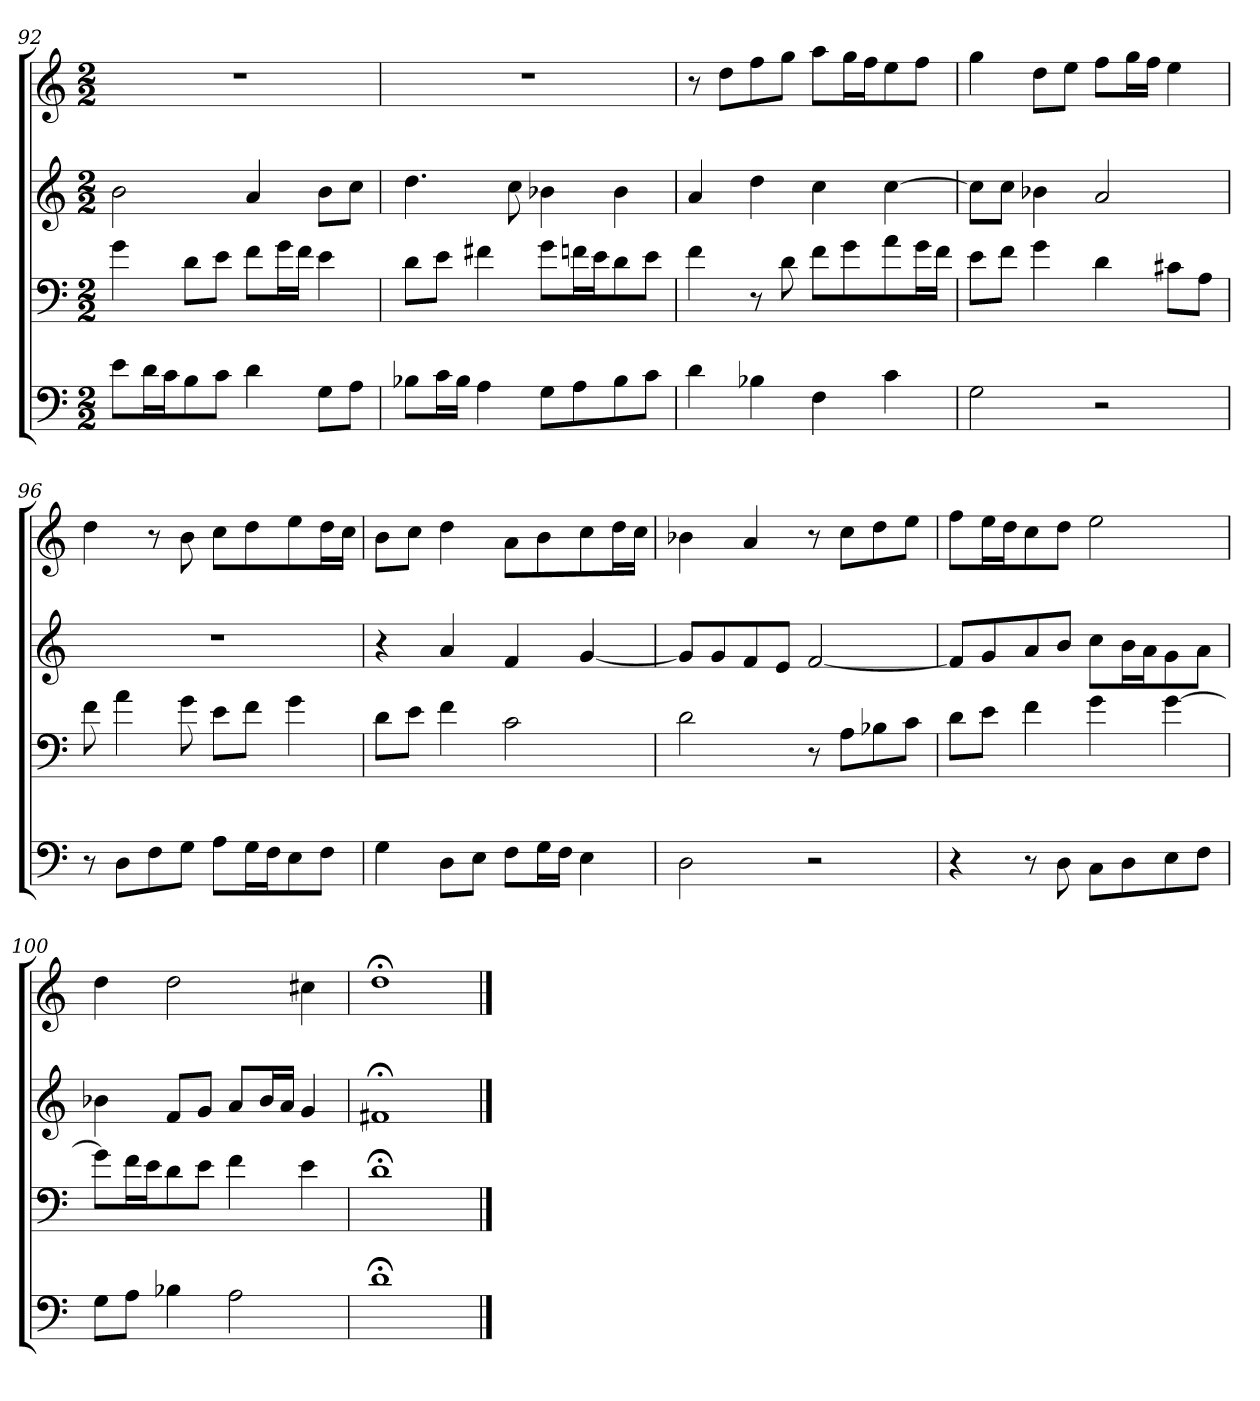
**kern	**kern	**kern	**kern
*part4	*part3	*part2	*part1
*staff4	*staff3	*staff2	*staff1
*clefF4	*clefF4	*clefG2	*clefG2
*k[]	*k[]	*k[]	*k[]
*D:dor	*D:dor	*D:dor	*D:dor
*M2/2	*M2/2	*M2/2	*M2/2
=92	=92	=92	=92
8e\L	4g	2b	1r
16d\L	.	.	.
16c\J	.	.	.
8B\	8d\L	.	.
8c\J	8e\J	.	.
4d	8f\L	4a	.
.	16g\L	.	.
.	16f\JJ	.	.
8G\L	4e	8b\L	.
8A\J	.	8cc\J	.
=93	=93	=93	=93
8B-X\L	8d\L	4.dd	1r
16c\L	8e\J	.	.
16B-\JJ	.	.	.
4A	4f#X	.	.
.	.	8cc	.
8G\L	8g\L	4b-X	.
8A\	16fn\L	.	.
.	16e\J	.	.
8B-\	8d\	4b-	.
8c\J	8e\J	.	.
=94	=94	=94	=94
4d	4f	4a	8r
.	.	.	8dd\L
4B-X	8r	4dd	8ff\
.	8d	.	8gg\J
4F	8f\L	4cc	8aa\L
.	8g\	.	16gg\L
.	.	.	16ff\J
4c	8a\	[4cc	8ee\
.	16g\L	.	8ff\J
.	16f\JJ	.	.
=95	=95	=95	=95
2G	8e\L	8cc\L]	4gg
.	8f\J	8cc\J	.
.	4g	4b-X	8dd\L
.	.	.	8ee\J
2r	4d	2a	8ff\L
.	.	.	16gg\L
.	.	.	16ff\JJ
.	8c#X\L	.	4ee
.	8A\J	.	.
=96	=96	=96	=96
8r	8f	1r	4dd
8D\L	4a	.	.
8F\	.	.	8r
8G\J	8g	.	8b
8A\L	8e\L	.	8cc\L
16G\L	8f\J	.	8dd\
16F\J	.	.	.
8E\	4g	.	8ee\
8F\J	.	.	16dd\L
.	.	.	16cc\JJ
=97	=97	=97	=97
4G	8d\L	4r	8b\L
.	8e\J	.	8cc\J
8D\L	4f	4a	4dd
8E\J	.	.	.
8F\L	2c	4f	8a\L
16G\L	.	.	8b\
16F\JJ	.	.	.
4E	.	[4g	8cc\
.	.	.	16dd\L
.	.	.	16cc\JJ
=98	=98	=98	=98
2D	2d	8g/L]	4b-X
.	.	8g/	.
.	.	8f/	4a
.	.	8e/J	.
2r	8r	[2f	8r
.	8A\L	.	8cc\L
.	8B-X\	.	8dd\
.	8c\J	.	8ee\J
=99	=99	=99	=99
4r	8d\L	8f/L]	8ff\L
.	8e\J	8g/	16ee\L
.	.	.	16dd\J
8r	4f	8a/	8cc\
8D	.	8b/J	8dd\J
8C\L	4g	8cc\L	2ee
8D\	.	16b\L	.
.	.	16a\J	.
8E\	[4g	8g\	.
8F\J	.	8a\J	.
=100	=100	=100	=100
8G\L	8g\L]	4b-X	4dd
8A\J	16f\L	.	.
.	16e\J	.	.
4B-X	8d\	8f/L	2dd
.	8e\J	8g/J	.
2A	4f	8a/L	.
.	.	16b-/L	.
.	.	16a/JJ	.
.	4e	4g	4cc#X
=101	=101	=101	=101
1d;<	1d;<	1f#X;<	1dd;<
==	==	==	==
*-	*-	*-	*-
